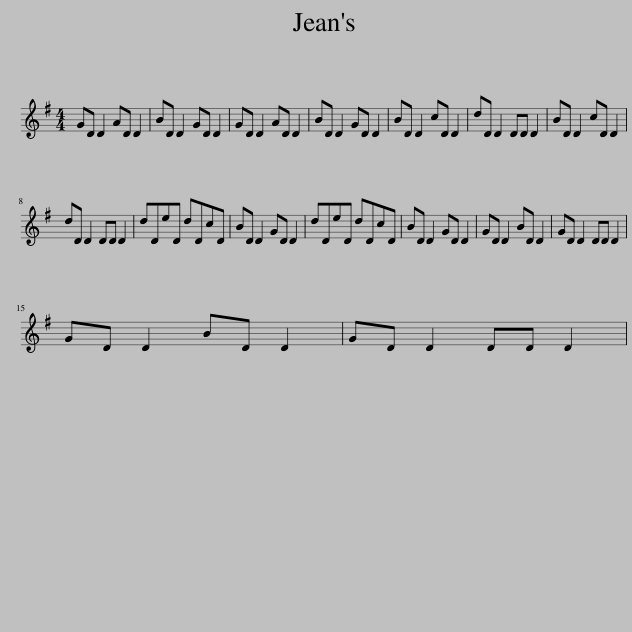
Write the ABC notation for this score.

X:1
L:1/8
M:4/4
I:linebreak $
K:G
V:1 treble
V:1
 GD D2 AD D2 | BD D2 GD D2 | GD D2 AD D2 | BD D2 GD D2 | BD D2 cD D2 | %5
 dD D2 DD D2 | BD D2 cD D2 |$ dD D2 DD D2 | dDeD dDcD | BD D2 GD D2 | %10
 dDeD dDcD | BD D2 GD D2 | GD D2 BD D2 | GD D2 DD D2 |$ GD D2 BD D2 | %15
 GD D2 DD D2 | %16
